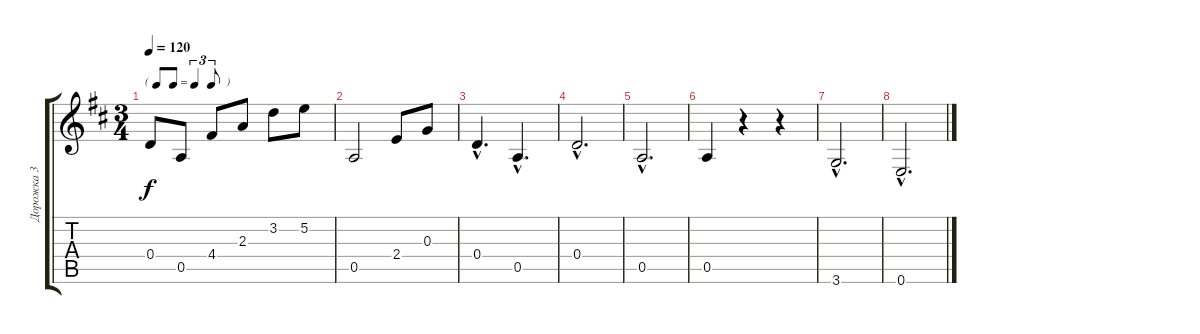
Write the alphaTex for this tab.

\track ("Дорожка 3" "Дорожка 3") {instrument acousticguitarnylon}
\staff {score tabs}
\tuning (E4 B3 G3 D3 A2 E2) {hide}
\ts (3 4)
\tf triplet8th
\tempo 120
\clef g2
\ks d
0.4.8{dy f} 0.5.8 4.4.8 2.3.8 3.2.8 5.2.8 |
0.5.2 2.4.8 0.3.8 |
0.4{hac}.4{d} 0.5{hac}.4{d} |
0.4{hac}.2{d} |
0.5{hac}.2{d} |
0.5.4 r.4 r.4 |
3.6{hac}.2{d} |
0.6{hac}.2{d}
